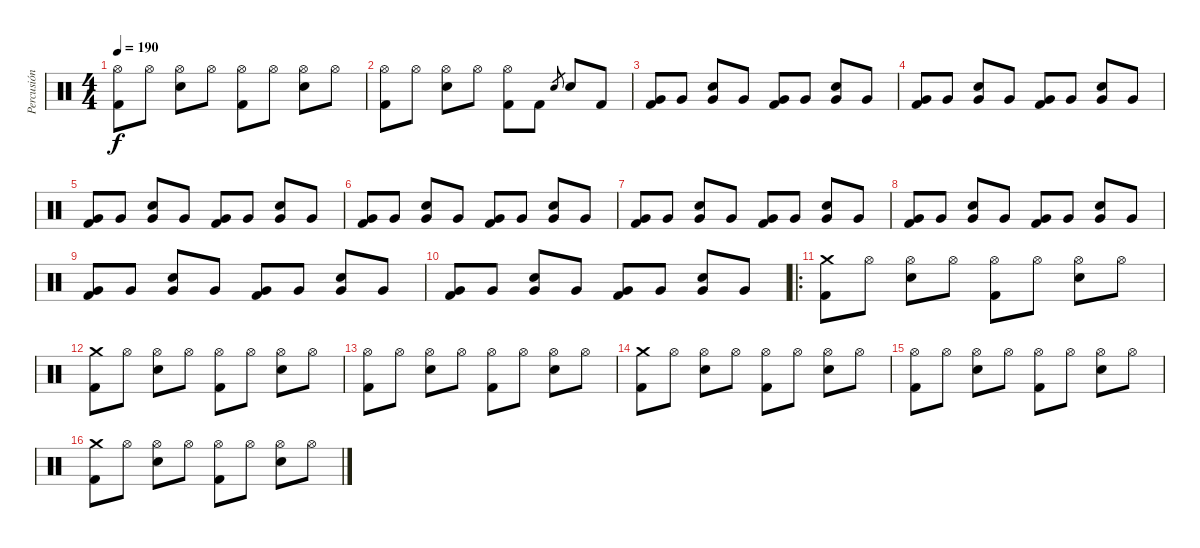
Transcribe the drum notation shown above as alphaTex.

\track ("Percusión" "Percusión") {instrument percussion}
\staff {score}
\articulation defaults
\ts (4 4)
\tempo 190
\clef neutral
\ks c
("Hi-Hat (open)" "Kick (hit) 2").8{dy f} "Hi-Hat (open)".8 ("Hi-Hat (open)" "Snare (hit) 2").8 "Hi-Hat (open)".8 ("Hi-Hat (open)" "Kick (hit) 2").8 "Hi-Hat (open)".8 ("Hi-Hat (open)" "Snare (hit) 2").8 "Hi-Hat (open)".8 |
("Hi-Hat (open)" "Kick (hit) 2").8 "Hi-Hat (open)".8 ("Hi-Hat (open)" "Snare (hit) 2").8 "Hi-Hat (open)".8 ("Hi-Hat (open)" "Kick (hit) 2").8 "Kick (hit) 2".8 "Snare (hit) 2".8{gr} "Snare (hit) 2".8 "Kick (hit) 2".8 |
("Very Low Tom (hit)" "Kick (hit) 2").8 "Very Low Tom (hit)".8 ("Very Low Tom (hit)" "Snare (hit) 2").8 "Very Low Tom (hit)".8 ("Very Low Tom (hit)" "Kick (hit) 2").8 "Very Low Tom (hit)".8 ("Very Low Tom (hit)" "Snare (hit) 2").8 "Very Low Tom (hit)".8 |
("Very Low Tom (hit)" "Kick (hit) 2").8 "Very Low Tom (hit)".8 ("Very Low Tom (hit)" "Snare (hit) 2").8 "Very Low Tom (hit)".8 ("Very Low Tom (hit)" "Kick (hit) 2").8 "Very Low Tom (hit)".8 ("Very Low Tom (hit)" "Snare (hit) 2").8 "Very Low Tom (hit)".8 |
("Very Low Tom (hit)" "Kick (hit) 2").8 "Very Low Tom (hit)".8 ("Very Low Tom (hit)" "Snare (hit) 2").8 "Very Low Tom (hit)".8 ("Very Low Tom (hit)" "Kick (hit) 2").8 "Very Low Tom (hit)".8 ("Very Low Tom (hit)" "Snare (hit) 2").8 "Very Low Tom (hit)".8 |
("Very Low Tom (hit)" "Kick (hit) 2").8 "Very Low Tom (hit)".8 ("Very Low Tom (hit)" "Snare (hit) 2").8 "Very Low Tom (hit)".8 ("Very Low Tom (hit)" "Kick (hit) 2").8 "Very Low Tom (hit)".8 ("Very Low Tom (hit)" "Snare (hit) 2").8 "Very Low Tom (hit)".8 |
("Very Low Tom (hit)" "Kick (hit) 2").8 "Very Low Tom (hit)".8 ("Very Low Tom (hit)" "Snare (hit) 2").8 "Very Low Tom (hit)".8 ("Very Low Tom (hit)" "Kick (hit) 2").8 "Very Low Tom (hit)".8 ("Very Low Tom (hit)" "Snare (hit) 2").8 "Very Low Tom (hit)".8 |
("Very Low Tom (hit)" "Kick (hit) 2").8 "Very Low Tom (hit)".8 ("Very Low Tom (hit)" "Snare (hit) 2").8 "Very Low Tom (hit)".8 ("Very Low Tom (hit)" "Kick (hit) 2").8 "Very Low Tom (hit)".8 ("Very Low Tom (hit)" "Snare (hit) 2").8 "Very Low Tom (hit)".8 |
("Very Low Tom (hit)" "Kick (hit) 2").8 "Very Low Tom (hit)".8 ("Very Low Tom (hit)" "Snare (hit) 2").8 "Very Low Tom (hit)".8 ("Very Low Tom (hit)" "Kick (hit) 2").8 "Very Low Tom (hit)".8 ("Very Low Tom (hit)" "Snare (hit) 2").8 "Very Low Tom (hit)".8 |
("Very Low Tom (hit)" "Kick (hit) 2").8 "Very Low Tom (hit)".8 ("Very Low Tom (hit)" "Snare (hit) 2").8 "Very Low Tom (hit)".8 ("Very Low Tom (hit)" "Kick (hit) 2").8 "Very Low Tom (hit)".8 ("Very Low Tom (hit)" "Snare (hit) 2").8 "Very Low Tom (hit)".8 |
\ro
("Crash medium (hit)" "Kick (hit) 2").8 "Hi-Hat (open)".8 ("Hi-Hat (open)" "Snare (hit) 2").8 "Hi-Hat (open)".8 ("Hi-Hat (open)" "Kick (hit) 2").8 "Hi-Hat (open)".8 ("Hi-Hat (open)" "Snare (hit) 2").8 "Hi-Hat (open)".8 |
("Crash medium (hit)" "Kick (hit) 2").8 "Hi-Hat (open)".8 ("Hi-Hat (open)" "Snare (hit) 2").8 "Hi-Hat (open)".8 ("Hi-Hat (open)" "Kick (hit) 2").8 "Hi-Hat (open)".8 ("Hi-Hat (open)" "Snare (hit) 2").8 "Hi-Hat (open)".8 |
("Hi-Hat (open)" "Kick (hit) 2").8 "Hi-Hat (open)".8 ("Hi-Hat (open)" "Snare (hit) 2").8 "Hi-Hat (open)".8 ("Hi-Hat (open)" "Kick (hit) 2").8 "Hi-Hat (open)".8 ("Hi-Hat (open)" "Snare (hit) 2").8 "Hi-Hat (open)".8 |
("Crash medium (hit)" "Kick (hit) 2").8 "Hi-Hat (open)".8 ("Hi-Hat (open)" "Snare (hit) 2").8 "Hi-Hat (open)".8 ("Hi-Hat (open)" "Kick (hit) 2").8 "Hi-Hat (open)".8 ("Hi-Hat (open)" "Snare (hit) 2").8 "Hi-Hat (open)".8 |
("Hi-Hat (open)" "Kick (hit) 2").8 "Hi-Hat (open)".8 ("Hi-Hat (open)" "Snare (hit) 2").8 "Hi-Hat (open)".8 ("Hi-Hat (open)" "Kick (hit) 2").8 "Hi-Hat (open)".8 ("Hi-Hat (open)" "Snare (hit) 2").8 "Hi-Hat (open)".8 |
("Crash medium (hit)" "Kick (hit) 2").8 "Hi-Hat (open)".8 ("Hi-Hat (open)" "Snare (hit) 2").8 "Hi-Hat (open)".8 ("Hi-Hat (open)" "Kick (hit) 2").8 "Hi-Hat (open)".8 ("Hi-Hat (open)" "Snare (hit) 2").8 "Hi-Hat (open)".8
